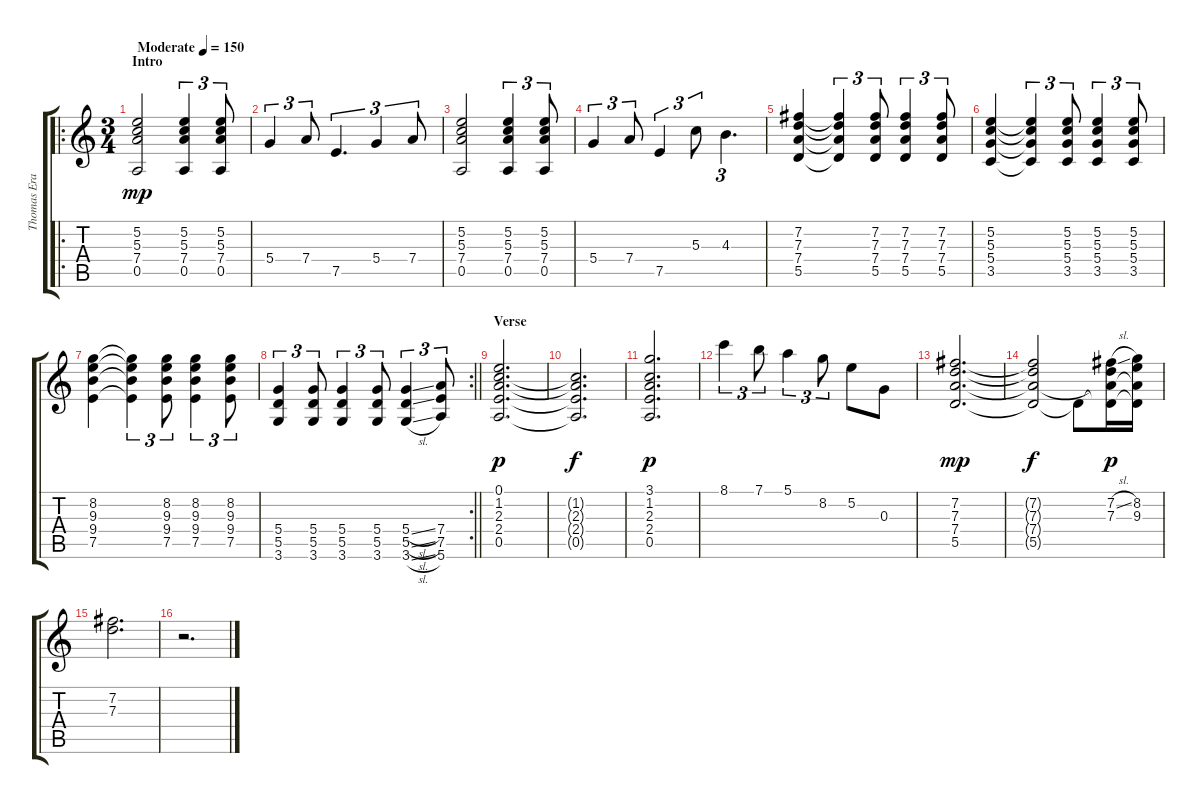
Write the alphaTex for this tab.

\track ("Thomas Erak" "Thomas Era") {instrument distortionguitar}
\staff {score tabs}
\tuning (E4 B3 G3 D3 A2 E2) {hide}
\ro
\ts (3 4)
\section ("" "Intro")
\tempo (150 "Moderate")
\clef g2
\ks c
(5.2 5.3 7.4 0.5).2{dy mp instrument distortionguitar} (5.2 5.3 7.4 0.5).4{tu (3 2)} (5.2 5.3 7.4 0.5).8{tu (3 2)} |
5.4.4{tu (3 2)} 7.4.8{tu (3 2)} 7.5.4{d tu (3 2)} 5.4.4{tu (3 2)} 7.4.8{tu (3 2)} |
(5.2 5.3 7.4 0.5).2 (5.2 5.3 7.4 0.5).4{tu (3 2)} (5.2 5.3 7.4 0.5).8{tu (3 2)} |
5.4.4{tu (3 2)} 7.4.8{tu (3 2)} 7.5.4{tu (3 2)} 5.3.8{tu (3 2)} 4.3.4{d tu (3 2)} |
(7.2 7.3 7.4 5.5).4 (7.2{t} 7.3{t} 7.4{t} 5.5{t}).4{tu (3 2)} (7.2 7.3 7.4 5.5).8{tu (3 2)} (7.2 7.3 7.4 5.5).4{tu (3 2)} (7.2 7.3 7.4 5.5).8{tu (3 2)} |
(5.2 5.3 5.4 3.5).4 (5.2{t} 5.3{t} 5.4{t} 3.5{t}).4{tu (3 2)} (5.2 5.3 5.4 3.5).8{tu (3 2)} (5.2 5.3 5.4 3.5).4{tu (3 2)} (5.2 5.3 5.4 3.5).8{tu (3 2)} |
(8.2 9.3 9.4 7.5).4 (8.2{t} 9.3{t} 9.4{t} 7.5{t}).4{tu (3 2)} (8.2 9.3 9.4 7.5).8{tu (3 2)} (8.2 9.3 9.4 7.5).4{tu (3 2)} (8.2 9.3 9.4 7.5).8{tu (3 2)} |
\rc 2
\barLineRight lightlight
(5.4 5.5 3.6).4{tu (3 2)} (5.4 5.5 3.6).8{tu (3 2)} (5.4 5.5 3.6).4{tu (3 2)} (5.4 5.5 3.6).8{tu (3 2)} (5.4{sl} 5.5{sl} 3.6{sl}).4{tu (3 2)} (7.4 7.5 5.6).8{tu (3 2)} |
\section ("" "Verse")
(0.1 1.2 2.3 2.4 0.5).2{d dy p} |
(1.2{t} 2.3{t} 2.4{t} 0.5{t}).2{d dy f} |
(3.1 1.2 2.3 2.4 0.5).2{d dy p} |
8.1.4{tu (3 2)} 7.1.8{tu (3 2)} 5.1.4{tu (3 2)} 8.2.8{tu (3 2)} 5.2.8 0.3.8 |
(7.2 7.3 7.4 5.5).2{d dy mp} |
(7.2{t} 7.3{t} 7.4{t} 5.5{t}).2{dy f} 5.5{t}.8 (7.2{sl} 7.3 7.4{t} 5.5{t}).16{dy p} (8.2 9.3 7.4{t} 5.5{t}).16 |
(7.2 7.3).2{d} |
r.2{d}
